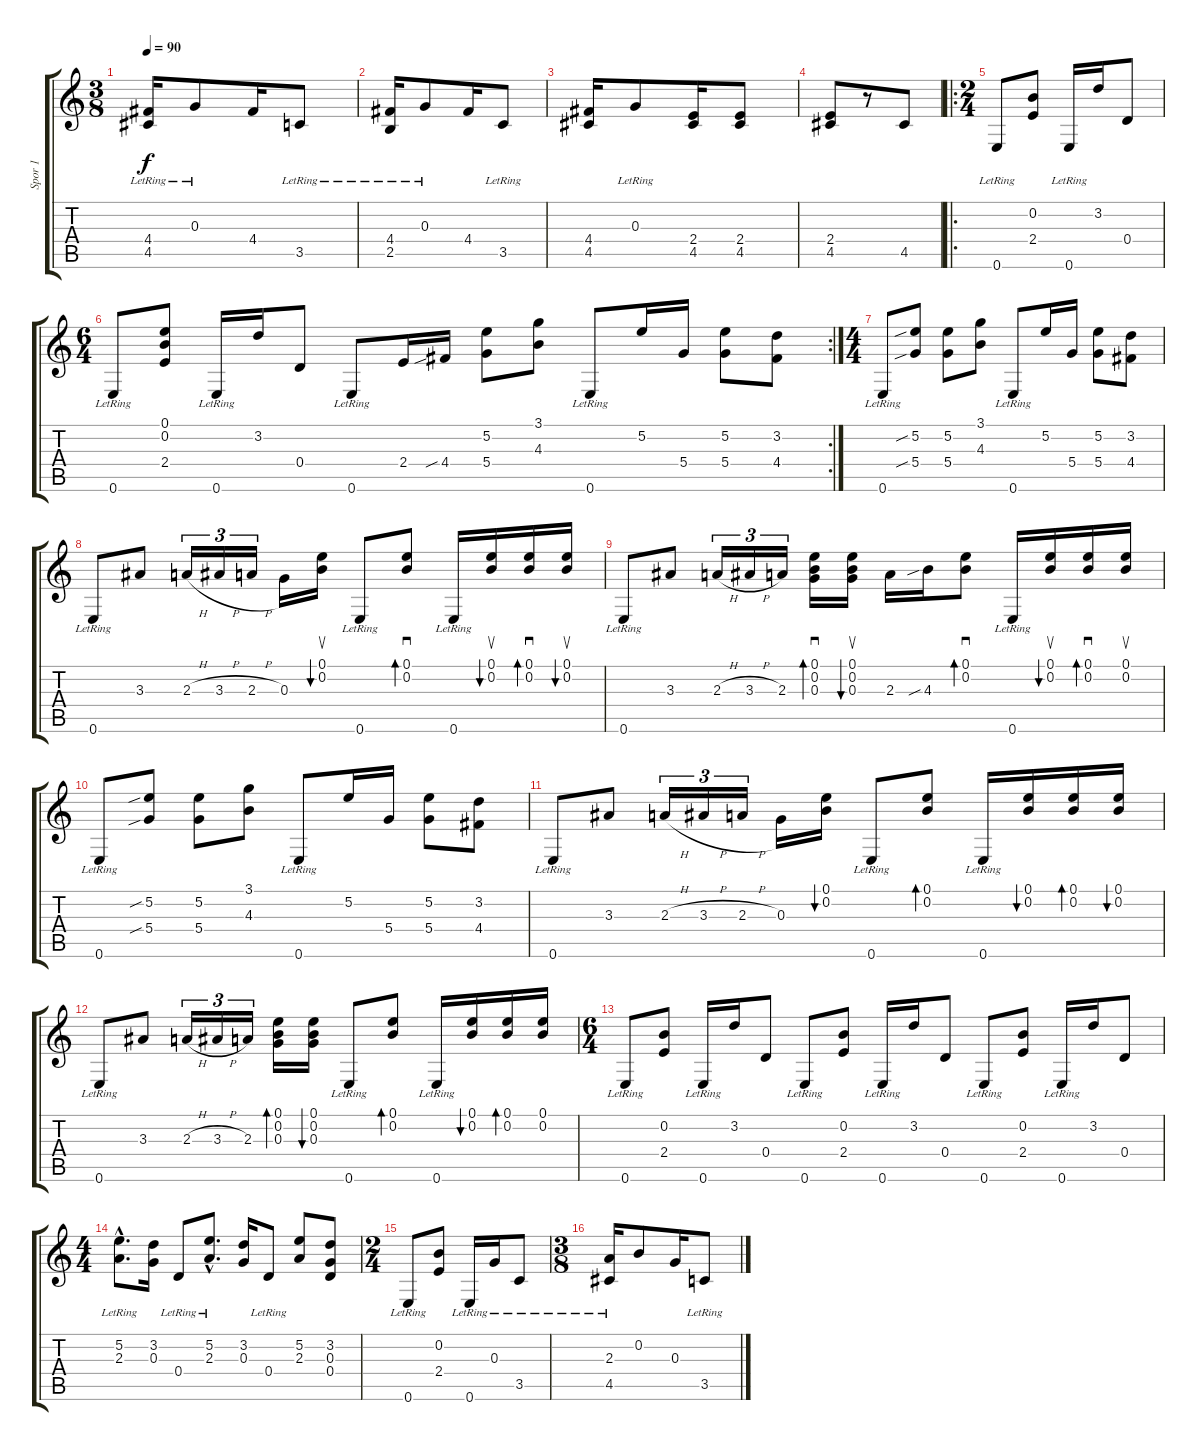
\track ("Spor 1" "Spor 1") {instrument acousticguitarsteel}
\staff {score tabs}
\tuning (E4 B3 G3 D3 A2 E2) {hide}
\ts (3 8)
\tempo 90
\clef g2
\ks c
(4.4 4.5{lr}).16{dy f} 0.3{lr}.8 4.4.16 3.5{lr}.8 |
(4.4 2.5{lr}).16 0.3{lr}.8 4.4.16 3.5{lr}.8 |
(4.4 4.5).16 0.3{lr}.8 (2.4 4.5).16 (2.4 4.5).8 |
(2.4 4.5).8 r.8 4.5.8 |
\ro
\ts (2 4)
0.6{lr}.8 (0.2 2.4).8 0.6{lr}.16 3.2.16 0.4.8 |
\rc 2
\ts (6 4)
0.6{lr}.8 (0.1 0.2 2.4).8 0.6{lr}.16 3.2.16 0.4.8 0.6{lr}.8 2.4.16 4.4{sib}.16 (5.2 5.4).8 (3.1 4.3).8 0.6{lr}.8 5.2.16 5.4.16 (5.2 5.4).8 (3.2 4.4).8 |
\ts (4 4)
0.6{lr}.8 (5.2{sib} 5.4{sib}).8 (5.2 5.4).8 (3.1 4.3).8 0.6{lr}.8 5.2.16 5.4.16 (5.2 5.4).8 (3.2 4.4).8 |
0.6{lr}.8 3.3.8 2.3{h}.16{tu (3 2)} 3.3{h}.16{tu (3 2)} 2.3{h}.16{tu (3 2)} 0.3.16 (0.1 0.2).16{su bu 30} 0.6{lr}.8 (0.1 0.2).8{sd bd 30} 0.6{lr}.16 (0.1 0.2).16{su bu 30} (0.1 0.2).16{sd bd 30} (0.1 0.2).16{su bu 30} |
0.6{lr}.8 3.3.8 2.3{h}.16{tu (3 2)} 3.3{h}.16{tu (3 2)} 2.3.16{tu (3 2)} (0.1 0.2 0.3).16{sd bd 30} (0.1 0.2 0.3).16{su bu 30} 2.3.16 4.3{sib}.16 (0.1 0.2).8{sd bd 30} 0.6{lr}.16 (0.1 0.2).16{su bu 30} (0.1 0.2).16{sd bd 30} (0.1 0.2).16{su} |
0.6{lr}.8 (5.2{sib} 5.4{sib}).8 (5.2 5.4).8 (3.1 4.3).8 0.6{lr}.8 5.2.16 5.4.16 (5.2 5.4).8 (3.2 4.4).8 |
0.6{lr}.8 3.3.8 2.3{h}.16{tu (3 2)} 3.3{h}.16{tu (3 2)} 2.3{h}.16{tu (3 2)} 0.3.16 (0.1 0.2).16{bu 30} 0.6{lr}.8 (0.1 0.2).8{bd 30} 0.6{lr}.16 (0.1 0.2).16{bu 30} (0.1 0.2).16{bd 30} (0.1 0.2).16{bu 30} |
0.6{lr}.8 3.3.8 2.3{h}.16{tu (3 2)} 3.3{h}.16{tu (3 2)} 2.3.16{tu (3 2)} (0.1 0.2 0.3).16{bd 30} (0.1 0.2 0.3).16{bu 30} 0.6{lr}.8 (0.1 0.2).8{bd 30} 0.6{lr}.16 (0.1 0.2).16{bu 30} (0.1 0.2).16{bd 30} (0.1 0.2).16 |
\ts (6 4)
0.6{lr}.8 (0.2 2.4).8 0.6{lr}.16 3.2.16 0.4.8 0.6{lr}.8 (0.2 2.4).8 0.6{lr}.16 3.2.16 0.4.8 0.6{lr}.8 (0.2 2.4).8 0.6{lr}.16 3.2.16 0.4.8 |
\ts (4 4)
(5.2{hac lr} 2.3{hac lr}).8{d} (3.2 0.3).16 0.4{lr}.8 (5.2{hac lr} 2.3{hac lr}).8{d} (3.2 0.3).16 0.4{lr}.8 (5.2 2.3).8 (3.2 0.3 0.4).8 |
\ts (2 4)
0.6{lr}.8 (0.2 2.4).8 0.6{lr}.16 0.3{lr}.16 3.5{lr}.8 |
\ts (3 8)
(2.3{lr} 4.5{lr}).16 0.2.8 0.3.16 3.5{lr}.8
